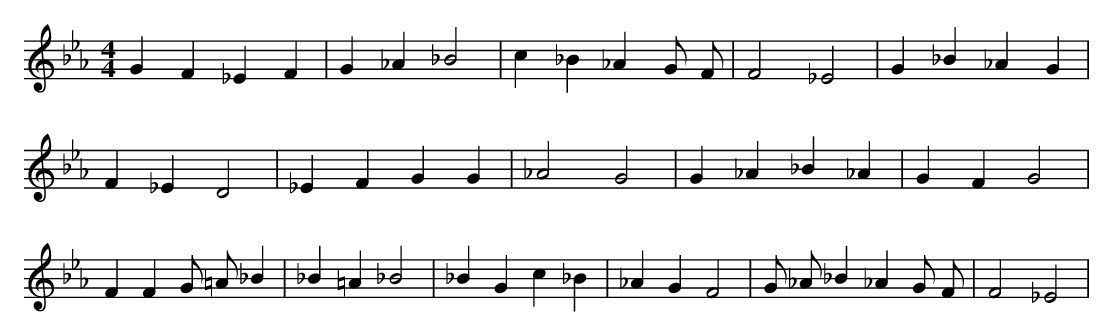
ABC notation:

X:1
M:4/4
L:1/8
K:Eb
G2 F2 _E2 F2 | G2 _A2 _B4 | c2 _B2 _A2 G F | F4 _E4 | G2 _B2 _A2 G2 | F2 _E2 D4 | _E2 F2 G2 G2 | _A4 G4 | G2 _A2 _B2 _A2 | G2 F2 G4 | F2 F2 G =A _B2 | _B2 =A2 _B4 | _B2 G2 c2 _B2 | _A2 G2 F4 | G _A _B2 _A2 G F | F4 _E4 |
